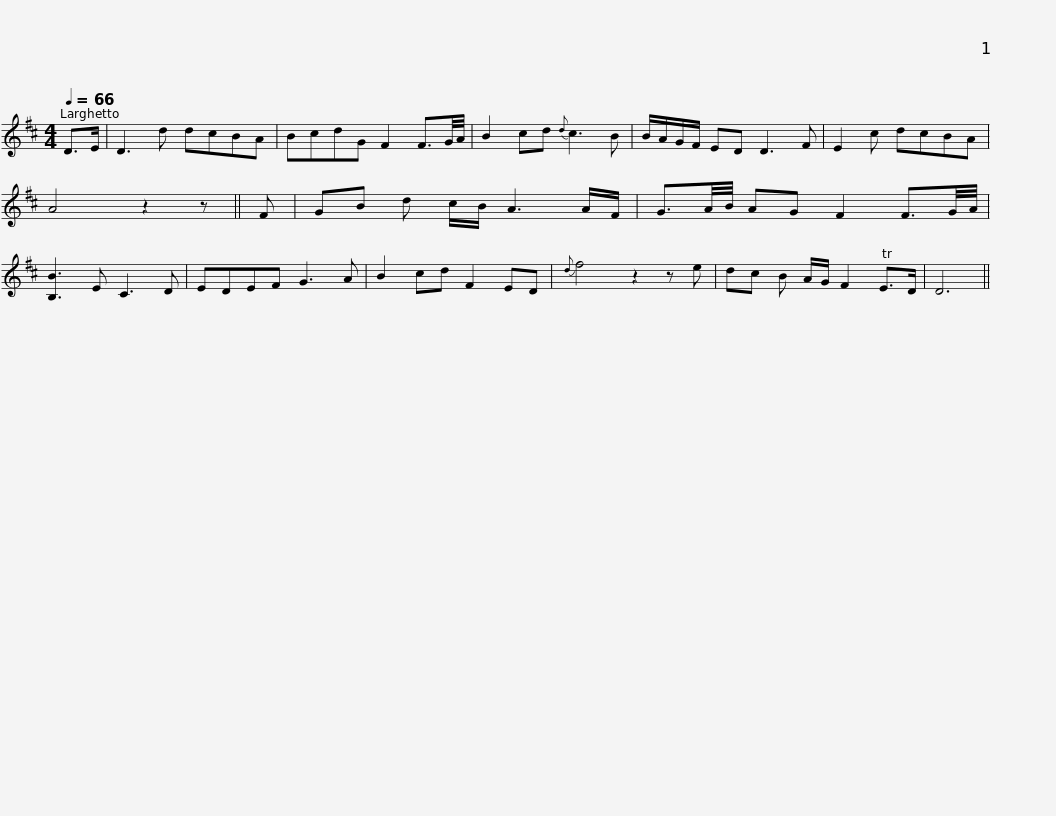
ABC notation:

X:1
L:1/8
Q:1/4=66
M:4/4
I:linebreak $
K:D
V:1 treble
V:1
 D>E | D3 d dcBA | BcdG F2 F3/2G/4A/4 | B2 cd{d} c3 B | B/A/G/F/ ED D3 F | %5
 E2 c dcBA | A4 z2 z ||$ F | GB d c/B/ A3 A/F/ | G3/2A/4B/4 AG F2 F3/2G/4A/4 | %10
 [B,B]3 E C3 D | EDEF G3 A | B2 cd F2 ED |{d} f4 z2 z e |$ dc B A/G/ F2 TE>D | %15
 D6 || %16
